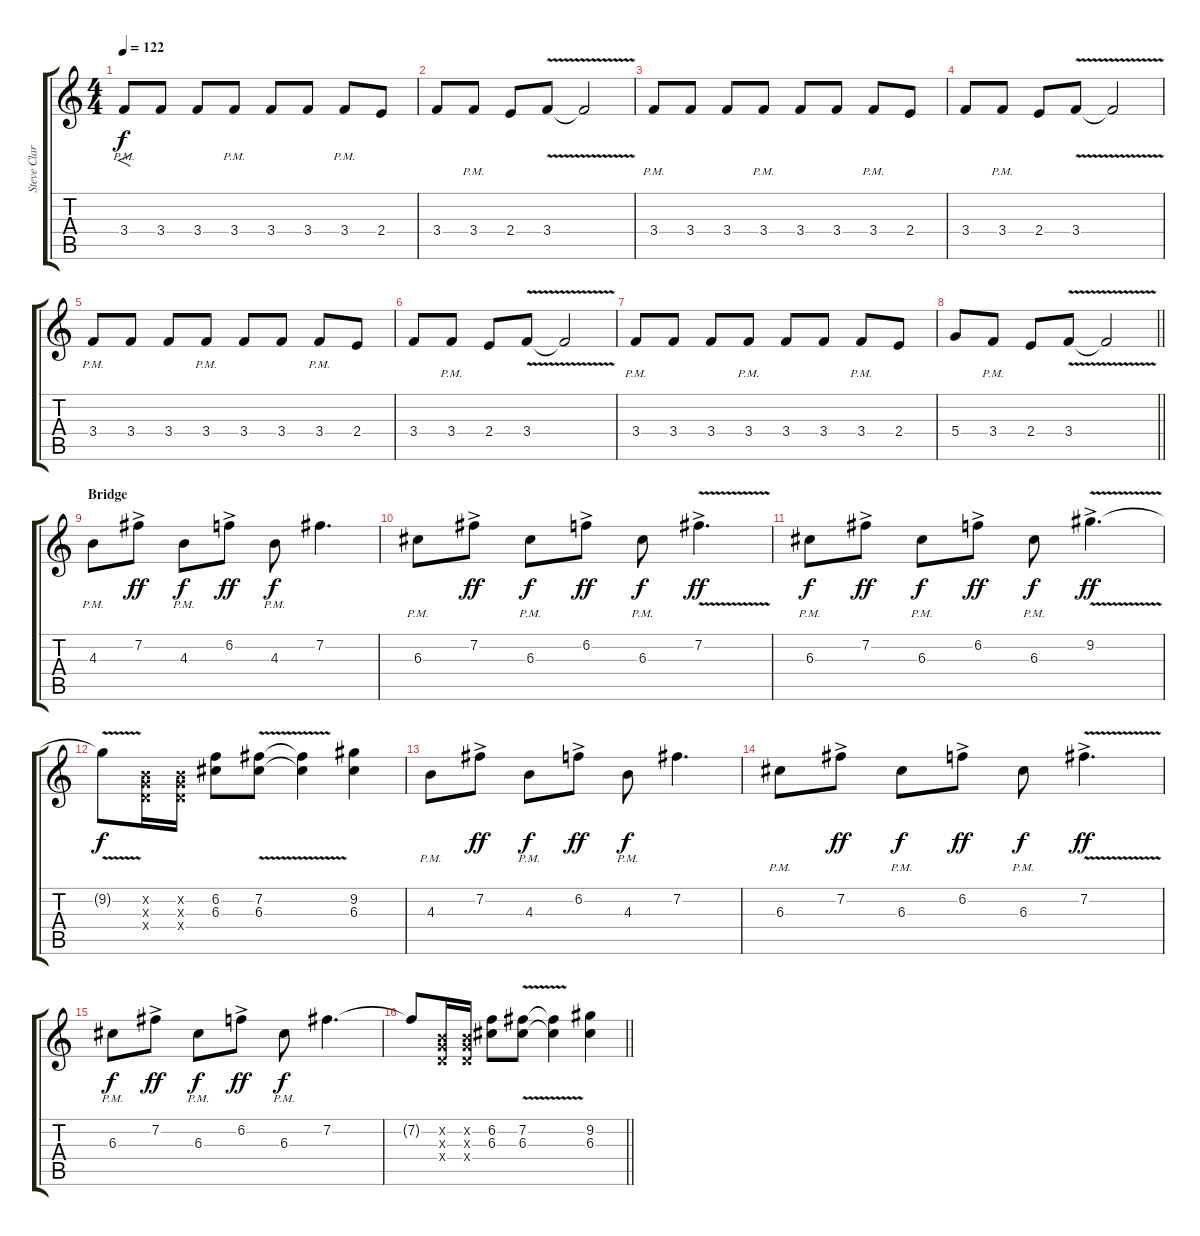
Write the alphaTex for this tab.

\track ("Steve Clark" "Steve Clar") {instrument distortionguitar}
\staff {score tabs}
\tuning (E4 B3 G3 D3 A2 E2) {hide}
\ts (4 4)
\tempo 122
\clef g2
\ks c
3.4{pm}.8{f dy f} 3.4.8 3.4.8 3.4{pm}.8 3.4.8 3.4.8 3.4{pm}.8 2.4.8 |
3.4.8 3.4{pm}.8 2.4.8 3.4{v}.8 3.4{t}.2 |
3.4{pm}.8 3.4.8 3.4.8 3.4{pm}.8 3.4.8 3.4.8 3.4{pm}.8 2.4.8 |
3.4.8 3.4{pm}.8 2.4.8 3.4{v}.8 3.4{t}.2 |
3.4{pm}.8 3.4.8 3.4.8 3.4{pm}.8 3.4.8 3.4.8 3.4{pm}.8 2.4.8 |
3.4.8 3.4{pm}.8 2.4.8 3.4{v}.8 3.4{t}.2 |
3.4{pm}.8 3.4.8 3.4.8 3.4{pm}.8 3.4.8 3.4.8 3.4{pm}.8 2.4.8 |
\barLineRight lightlight
5.4.8 3.4{pm}.8 2.4.8 3.4{v}.8 3.4{t}.2 |
\section ("" "Bridge")
4.3{pm}.8 7.2{ac}.8{dy ff} 4.3{pm}.8{dy f} 6.2{ac}.8{dy ff} 4.3{pm}.8{dy f} 7.2.4{d} |
6.3{pm}.8 7.2{ac}.8{dy ff} 6.3{pm}.8{dy f} 6.2{ac}.8{dy ff} 6.3{pm}.8{dy f} 7.2{v ac}.4{d dy ff} |
6.3{pm}.8{dy f} 7.2{ac}.8{dy ff} 6.3{pm}.8{dy f} 6.2{ac}.8{dy ff} 6.3{pm}.8{dy f} 9.2{v ac}.4{d dy ff} |
9.2{t}.8{dy f} (0.2{x} 0.3{x} 0.4{x}).16 (0.2{x} 0.3{x} 0.4{x}).16 (6.2 6.3).8 (7.2{v} 6.3).8 (7.2{t} 6.3{t}).4 (9.2 6.3).4 |
4.3{pm}.8 7.2{ac}.8{dy ff} 4.3{pm}.8{dy f} 6.2{ac}.8{dy ff} 4.3{pm}.8{dy f} 7.2.4{d} |
6.3{pm}.8 7.2{ac}.8{dy ff} 6.3{pm}.8{dy f} 6.2{ac}.8{dy ff} 6.3{pm}.8{dy f} 7.2{v ac}.4{d dy ff} |
6.3{pm}.8{dy f} 7.2{ac}.8{dy ff} 6.3{pm}.8{dy f} 6.2{ac}.8{dy ff} 6.3{pm}.8{dy f} 7.2.4{d} |
\barLineRight lightlight
7.2{t}.8 (0.2{x} 0.3{x} 0.4{x}).16 (0.2{x} 0.3{x} 0.4{x}).16 (6.2 6.3).8 (7.2{v} 6.3).8 (7.2{t} 6.3{t}).4 (9.2 6.3).4
